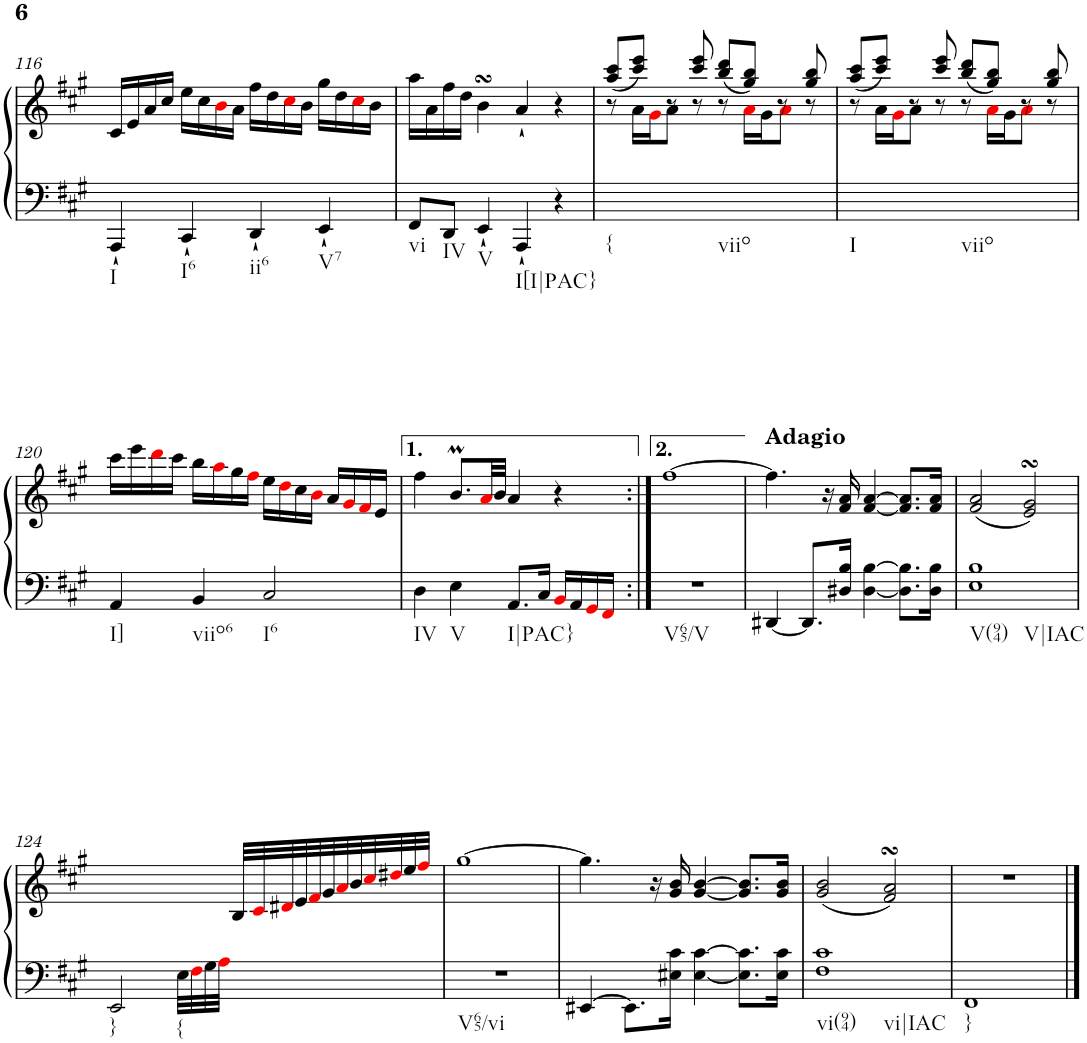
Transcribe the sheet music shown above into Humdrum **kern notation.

**kern	**kern
*part1	*part1
*staff2	*staff1
*I"Harpsichord	*
*I'Hch.	*
!!LO:PB:g=z
*clefF4	*clefG2
*k[f#c#g#]	*k[f#c#g#]
*M4/4	*M4/4
*met(c)	*met(c)
=116	=116
!LO:TX:b:t=I	!
4AAA`/	16c#/LL
.	16e/
.	16a/
.	16cc#/JJ
!LO:TX:b:t=I6	!
4CC#`/	16ee\LL
.	16cc#\
.	16bi\
.	16a\JJ
!LO:TX:b:t=ii6	!
4DD`/	16ff#\LL
.	16dd\
.	16cc#i\
.	16b\JJ
!LO:TX:b:t=V7	!
4EE`/	16gg#\LL
.	16dd\
.	16cc#i\
.	16b\JJ
=117	=117
!LO:TX:b:t=vi	!
8FF#/L	16aa\LL
.	16a\
!LO:TX:b:t=IV	!
8DD/J	16ff#\
.	16dd\JJ
!LO:TX:b:t=V	!
4EE`/	4bsSSS\
!LO:TX:b:t=I[I|PAC}	!
4AAA`/	4a`/
4r	4r
=118	=118
*	*^
!LO:TX:b:t={	!	!
8r	(8aa/ 8ccc#/L	8ryy
4ryy	8ccc#/ 8eee/J)	16a\LL
.	.	16g#i\J
.	8r	8a\J
8r	8ccc#/ 8eee/	4ryy
!LO:TX:b:t=viio	!	!
8r	(8bb/ 8ddd/L	.
4ryy	8gg#/ 8bb/J)	16ai\LL
.	.	16g#\J
.	8r	8ai\J
8r	8gg#/ 8bb/	8ryy
=119	=119	=119
!LO:TX:b:t=I	!	!
8r	(8aa/ 8ccc#/L	8ryy
4ryy	8ccc#/ 8eee/J)	16a\LL
.	.	16g#i\J
.	8r	8a\J
8r	8ccc#/ 8eee/	4ryy
!LO:TX:b:t=viio	!	!
8r	(8bb/ 8ddd/L	.
4ryy	8gg#/ 8bb/J)	16ai\LL
.	.	16g#\J
.	8r	8ai\J
8r	8gg#/ 8bb/	8ryy
!!LO:LB:g=z
=120	=120	=120
!LO:TX:b:t=I]	!	!
*	*v	*v
4AA/	16ccc#\LL
.	16eee\
.	16dddi\
.	16ccc#\JJ
!LO:TX:b:t=viio6	!
4BB/	16bb\LL
.	16aai\
.	16gg#\
.	16ff#i\JJ
!LO:TX:b:t=I6	!
2C#/	16ee\LL
.	16ddi\
.	16cc#\
.	16bi\JJ
.	16a/LL
.	16g#i/
.	16f#i/
.	16e/JJ
=121	=121
!LO:TX:b:t=IV	!
4D\	4ff#\
!LO:TX:b:t=V	!
4E\	8.bM/L
.	32ai/LL
.	32b/JJJ
!LO:TX:b:t=I|PAC}	!
8.AA/L	4a/
16C#/Jk	.
16BBi/LL	4r
16AA/	.
16GG#i/	.
16FF#i/JJ	.
=121X2:|!	=121X2:|!
!LO:TX:b:t=V65/V	!
1r	[1ff#
=122	=122
!	!LO:TX:a:B:t=Adagio
[4DD#X/	4.ff#\]
8.DD#/L]	.
.	16r
16D#X/ 16B/Jk	16f#/ 16a/
[4D#\ [4B\	[4f#/ [4a/
8.D#\] 8.B\]L	8.f#/] 8.a/]L
16D#\ 16B\Jk	16f#/ 16a/Jk
=123	=123
!LO:TX:b:t=V(94)	!
!LO:TX:b:t=V|IAC	!
1E 1B	(2f#/ 2a/
.	2e/sSSS 2g#/sSSS)
!!LO:LB:g=z
=124	=124
*^	*
!LO:TX:b:t=}	!	!
2ryy	2EE/	2ryy
!LO:TX:b:t={	!	!
32E\LLL	2ryy	8ryy
32F#i\	.	.
32G#\	.	.
32Ai\JJJ	.	.
4.ryy	.	32B/LLL
.	.	32c#i/
.	.	32d#Xi/
.	.	32e/
.	.	32f#i/
.	.	32g#/
.	.	32ai/
.	.	32b/
.	.	32cc#i/
.	.	32dd#Xi/
.	.	32ee/
.	.	32ff#i/JJJ
*v	*v	*
=125	=125
!LO:TX:b:t=V65/vi	!
1r	[1gg#
=126	=126
[4EE#X/	4.gg#\]
8.EE#\L]	.
.	16r
16E#X\ 16c#\Jk	16g#/ 16b/
[4E#\ [4c#\	[4g#/ [4b/
8.E#\] 8.c#\]L	8.g#/] 8.b/]L
16E#\ 16c#\Jk	16g#/ 16b/Jk
=127	=127
!LO:TX:b:t=vi(94)	!
!LO:TX:b:t=vi|IAC	!
1F# 1c#	(2g#/ 2b/
.	2f#/sSSS 2a/sSSS)
=128	=128
!LO:TX:b:t=}	!
1FF#	1r
==	==
*-	*-
